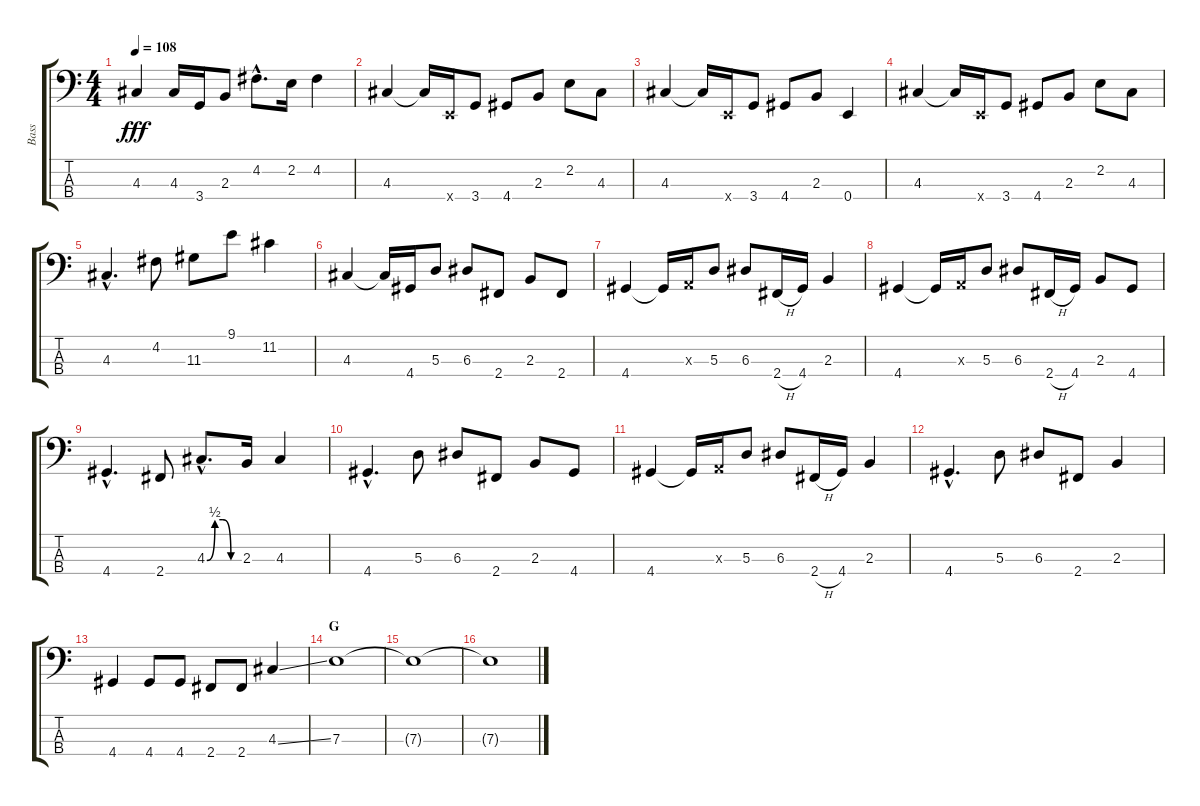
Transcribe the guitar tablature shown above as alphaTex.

\track ("Bass" "Bass") {instrument electricbassfinger}
\staff {score tabs}
\tuning (G2 D2 A1 E1) {hide}
\ts (4 4)
\tempo 108
\clef f4
\ks c
4.3.4{dy fff} 4.3.16 3.4.16 2.3.8 4.2{hac}.8{d} 2.2.16 4.2.4 |
4.3.4 4.3{t}.16 0.4{x}.16 3.4.8 4.4.8 2.3.8 2.2.8 4.3.8 |
4.3.4 4.3{t}.16 0.4{x}.16 3.4.8 4.4.8 2.3.8 0.4.4 |
4.3.4 4.3{t}.16 0.4{x}.16 3.4.8 4.4.8 2.3.8 2.2.8 4.3.8 |
4.3{hac}.4{d} 4.2.8 11.3.8 9.1.8 11.2.4 |
4.3.4 4.3{t}.16 4.4.16 5.3.8 6.3.8 2.4.8 2.3.8 2.4.8 |
4.4.4 4.4{t}.16 0.3{x}.16 5.3.8 6.3.8 2.4{h}.16 4.4.16 2.3.4 |
4.4.4 4.4{t}.16 0.3{x}.16 5.3.8 6.3.8 2.4{h}.16 4.4.16 2.3.8 4.4.8 |
4.4{hac}.4{d} 2.4.8 4.3{be (custom 0 0 15 2 30 2 45 0 60 0) hac}.8{d} 2.3.16 4.3.4 |
4.4{hac}.4{d} 5.3.8 6.3.8 2.4.8 2.3.8 4.4.8 |
4.4.4 4.4{t}.16 0.3{x}.16 5.3.8 6.3.8 2.4{h}.16 4.4.16 2.3.4 |
4.4{hac}.4{d} 5.3.8 6.3.8 2.4.8 2.3.4 |
4.4.4 4.4.8 4.4.8 2.4.8 2.4.8 4.3{ss}.4 |
\section ("" "G")
7.3.1 |
7.3{t}.1 |
7.3{t}.1
